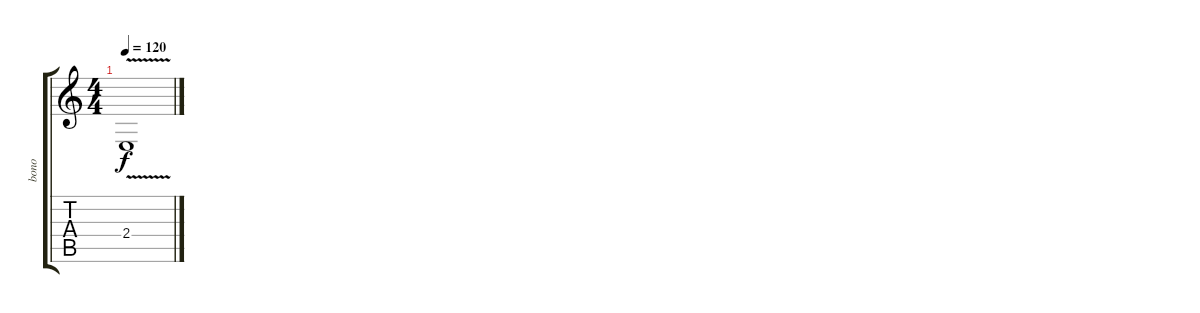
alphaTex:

\track ("bono" "bono") {instrument harmonica}
\staff {score tabs}
\tuning (E4 B3 G3 D3 A2 E2) {hide}
\ts (4 4)
\tempo 120
\clef g2
\ks c
2.4{v}.1{dy f}
